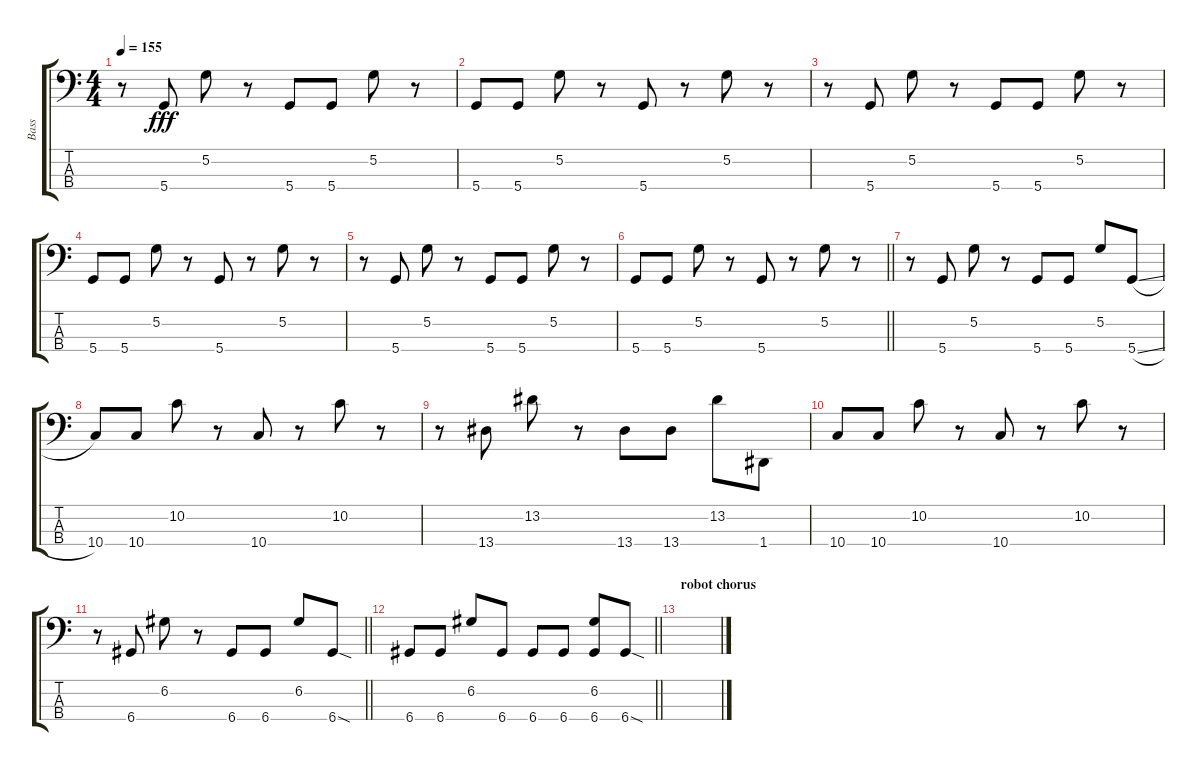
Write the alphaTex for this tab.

\track ("Bass" "Bass") {instrument electricbassfinger}
\staff {score tabs}
\tuning (G2 D2 A1 D1) {hide}
\ts (4 4)
\tempo 155
\clef f4
\ks c
r.8{dy fff} 5.4.8 5.2.8 r.8 5.4.8 5.4.8 5.2.8 r.8 |
5.4.8 5.4.8 5.2.8 r.8 5.4.8 r.8 5.2.8 r.8 |
r.8 5.4.8 5.2.8 r.8 5.4.8 5.4.8 5.2.8 r.8 |
5.4.8 5.4.8 5.2.8 r.8 5.4.8 r.8 5.2.8 r.8 |
r.8 5.4.8 5.2.8 r.8 5.4.8 5.4.8 5.2.8 r.8 |
\barLineRight lightlight
5.4.8 5.4.8 5.2.8 r.8 5.4.8 r.8 5.2.8 r.8 |
r.8 5.4.8 5.2.8 r.8 5.4.8 5.4.8 5.2.8 5.4{sl}.8 |
10.4.8 10.4.8 10.2.8 r.8 10.4.8 r.8 10.2.8 r.8 |
r.8 13.4.8 13.2.8 r.8 13.4.8 13.4.8 13.2.8 1.4.8 |
10.4.8 10.4.8 10.2.8 r.8 10.4.8 r.8 10.2.8 r.8 |
\barLineRight lightlight
r.8 6.4.8 6.2.8 r.8 6.4.8 6.4.8 6.2.8 6.4{sod}.8 |
\barLineRight lightlight
6.4.8 6.4.8 6.2.8 6.4.8 6.4.8 6.4.8 (6.2 6.4).8 6.4{sod}.8 |
\section ("" "robot chorus")
